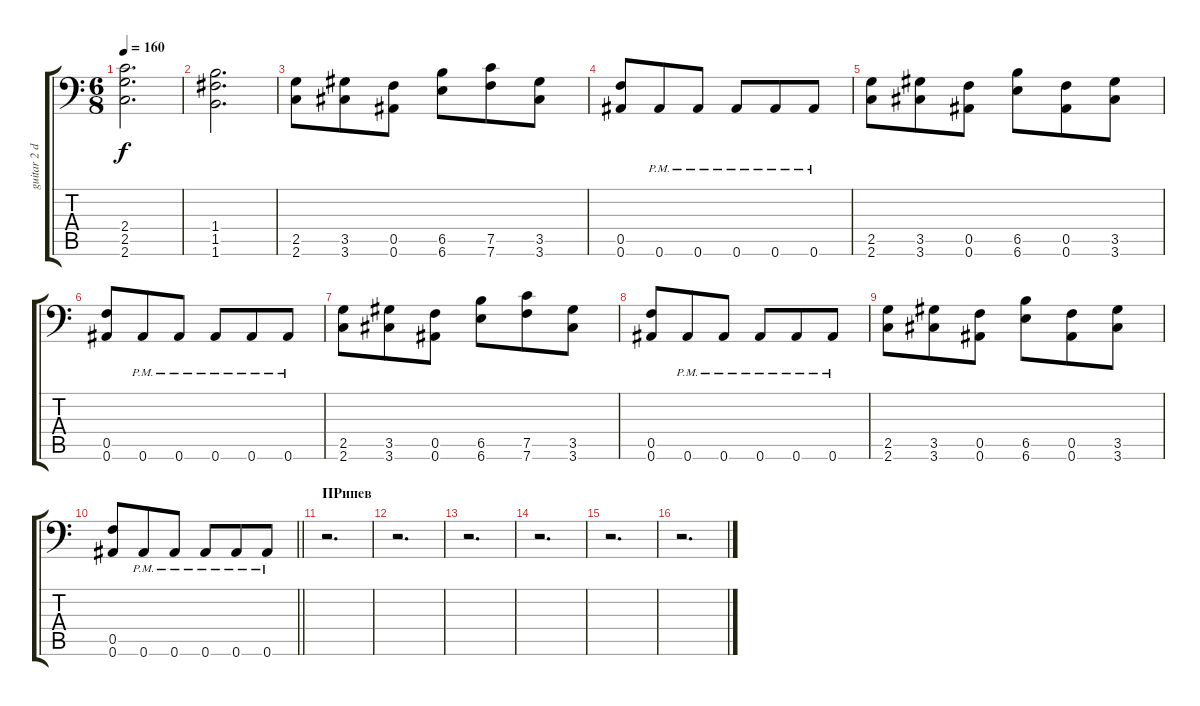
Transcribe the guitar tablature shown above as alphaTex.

\track ("guitar 2 double" "guitar 2 d") {instrument distortionguitar}
\staff {score tabs}
\tuning (C4 G3 Eb3 Bb2 F2 Bb1) {hide}
\ts (6 8)
\tempo 160
\clef f4
\ks c
(2.4 2.5 2.6).2{d dy f} |
(1.4 1.5 1.6).2{d} |
(2.5 2.6).8 (3.5 3.6).8 (0.5 0.6).8 (6.5 6.6).8 (7.5 7.6).8 (3.5 3.6).8 |
(0.5 0.6).8 0.6{pm}.8 0.6{pm}.8 0.6{pm}.8 0.6{pm}.8 0.6{pm}.8 |
(2.5 2.6).8 (3.5 3.6).8 (0.5 0.6).8 (6.5 6.6).8 (0.5 0.6).8 (3.5 3.6).8 |
(0.5 0.6).8 0.6{pm}.8 0.6{pm}.8 0.6{pm}.8 0.6{pm}.8 0.6{pm}.8 |
(2.5 2.6).8 (3.5 3.6).8 (0.5 0.6).8 (6.5 6.6).8 (7.5 7.6).8 (3.5 3.6).8 |
(0.5 0.6).8 0.6{pm}.8 0.6{pm}.8 0.6{pm}.8 0.6{pm}.8 0.6{pm}.8 |
(2.5 2.6).8 (3.5 3.6).8 (0.5 0.6).8 (6.5 6.6).8 (0.5 0.6).8 (3.5 3.6).8 |
\barLineRight lightlight
(0.5 0.6).8 0.6{pm}.8 0.6{pm}.8 0.6{pm}.8 0.6{pm}.8 0.6{pm}.8 |
\section ("" "ПРипев")
r.2{d} |
r.2{d} |
r.2{d} |
r.2{d} |
r.2{d} |
r.2{d}
